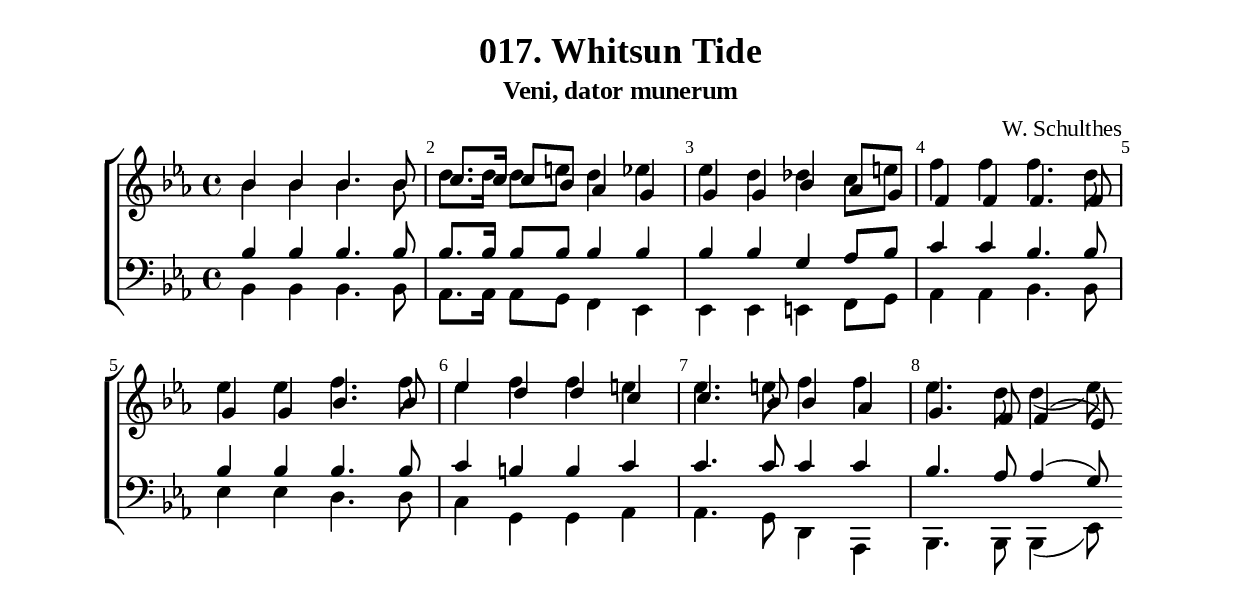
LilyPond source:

%%%%%%%%%%%%%%%%%%%%%%%%%%%%%
% CONTENTS OF THIS DOCUMENT
% 1. Common settings
% 2. Soprano chorus music
% 3. Alto chorus music
% 4. Tenor chorus music
% 5. Basso chorus music
% 6. Soprano verse music
% 7. Alto verse music
% 8. Tenor verse music
% 9. Basso verse music
% 10. Chorus lyrics
% 11. Verse lyrics
% 12. Layout
%%%%%%%%%%%%%%%%%%%%%%%%%%%%%

%%%%%%%%%%%%%%%%%%%%%%%%%%%%%
% 1. Common settings
%%%%%%%%%%%%%%%%%%%%%%%%%%%%%
\version "2.18.2"

\header {
  title = "017. Whitsun Tide"
  subtitle = "Veni, dator munerum"
  arranger = "W. Schulthes"
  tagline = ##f
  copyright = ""
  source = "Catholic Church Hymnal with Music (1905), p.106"
  %site = ""
}

globalSettings= {
  \key ees \major
  \time 4/4
  %\override Score.BarNumber.break-visibility = ##(#t #t #t)
  \override Score.BarNumber.break-visibility = ##(#t #t #t)
}

verseSettings = {
  \phrasingSlurDashed
}

\paper {
  #(set-paper-size "a4")
  top-margin = 15\mm
  bottom-margin = 15\mm
  left-margin = 20\mm
  right-margin = 20\mm
  indent = #0
  #(define fonts
	 (make-pango-font-tree "Liberation Serif"
	 		       "Liberation Serif"
			       "Liberation Serif"
			       (/ 20 20)))
}

printItalic = \with {
  \override LyricText.font-shape = #'italic
}

%%%%%%%%%%%%%%%%%%%%%%%%%%%%%
% 2. Soprano chorus music
%%%%%%%%%%%%%%%%%%%%%%%%%%%%%
musicChorusSoprano = \relative c' {
  %{ 1 %} bes'4 bes bes4. bes8 |
  %{ 2 %} c8. c16 c8 bes aes4 g |
  %{ 3 %} g g bes aes8 g8 |
  %{ 4 %} f4 f f4. f8 |
  %{ 5 %} g4 g bes4. bes8 |
  %{ 6 %} ees4 d d c |
  %{ 7 %} c4. bes8 bes4 aes |
  %{ 8 %} g4. f8 f4 (ees8) 
}

%%%%%%%%%%%%%%%%%%%%%%%%%%%%%
% 3. Alto chorus music
%%%%%%%%%%%%%%%%%%%%%%%%%%%%%
musicChorusAlto = \relative c' {
  %{ 1 %} bes'4 bes bes4. bes8 |
  %{ 2 %} d8. d16 d8 e d4 ees |
  %{ 3 %} ees d des c8 e |
  %{ 4 %} f4 f f4. d8 |
  %{ 5 %} ees4 ees f4. f8 |
  %{ 6 %} ees4 f f e |
  %{ 7 %} ees4. e8 f4 f |
  %{ 8 %} ees4. d8 d4 (ees8)
}

%%%%%%%%%%%%%%%%%%%%%%%%%%%%%
% 4. Tenor chorus music
%%%%%%%%%%%%%%%%%%%%%%%%%%%%%
musicChorusTenor = \relative c' {
  %{ 1 %} bes4 bes bes4. bes8 |
  %{ 2 %} bes8. bes16 bes8 bes bes4 bes |
  %{ 3 %} bes bes g aes8 bes |
  %{ 4 %} c4 c bes4. bes8 |
  %{ 5 %} bes4 bes bes4. bes8 |
  %{ 6 %} c4 b b c |
  %{ 7 %} c4. c8 c4 c |
  %{ 8 %} bes4. aes8 aes4 (g8)
}

%%%%%%%%%%%%%%%%%%%%%%%%%%%%%
% 5. Basso chorus music
%%%%%%%%%%%%%%%%%%%%%%%%%%%%%
musicChorusBasso = \relative c {
  %{ 1 %} bes4 bes bes4. bes8 |
  %{ 2 %} aes8. aes16 aes8 g f4 ees |
  %{ 3 %} ees ees e f8 g |
  %{ 4 %} aes4 aes bes4. bes8 |
  %{ 5 %} ees4 ees d4. d8 |
  %{ 6 %} c4 g g aes |
  %{ 7 %} aes4. g8 d4 aes |
  %{ 8 %} bes4. bes8 bes4 (ees8)
}

%%%%%%%%%%%%%%%%%%%%%%%%%%%%%
% 6. Soprano verse music
%%%%%%%%%%%%%%%%%%%%%%%%%%%%%
musicVerseSoprano = \relative c'' {
  \set Score.currentBarNumber = #9
  %{	8  %} 
  %{	9  %} 
  %{	10 %}
  %{	11 %}
  %{	12 %}
  %{	13 %}
  %{	14 %}
  %{	15 %}
  %{	16 %} 
}

%%%%%%%%%%%%%%%%%%%%%%%%%%%%%
% 7. Alto verse music
%%%%%%%%%%%%%%%%%%%%%%%%%%%%%
musicVerseAlto = \relative c'' {
  \set Score.currentBarNumber = #9
  %{	8	%} 
  %{	9	%} 
  %{	10 %}
  %{	11 %}
  %{	12 %}
  %{	13 %}
  %{	14 %}
  %{	15 %}
  %{	16 %} 
}

%%%%%%%%%%%%%%%%%%%%%%%%%%%%%
% 8. Tenor verse music
%%%%%%%%%%%%%%%%%%%%%%%%%%%%%
musicVerseTenor = \relative c' {
  \set Score.currentBarNumber = #9
  %{	8	%} 
  %{	9	%} 
  %{	10 %}
  %{	11 %}
  %{	12 %}
  %{	13 %}
  %{	14 %}
  %{	15 %}
  %{	16 %}
}

%%%%%%%%%%%%%%%%%%%%%%%%%%%%%
% 9. Basso verse music
%%%%%%%%%%%%%%%%%%%%%%%%%%%%%
musicVerseBasso = \relative c' {
  \set Score.currentBarNumber = #9
  %{	8	%} 
  %{	9	%} 
  %{	10 %}
  %{	11 %}
  %{	12 %}
  %{	13 %}
  %{	14 %}
  %{	15 %}
  %{	16 %}
}

%%%%%%%%%%%%%%%%%%%%%%%%%%%%%
% 10. Chorus lyrics
%%%%%%%%%%%%%%%%%%%%%%%%%%%%%
lyricChorus = \lyricmode {
  \set stanza = #"Refrain:"
  
}

%%%%%%%%%%%%%%%%%%%%%%%%%%%%%
% 11. Verse lyrics
%%%%%%%%%%%%%%%%%%%%%%%%%%%%%
lyricVerseOne = \lyricmode {
  \set stanza = #"1."
  
}

lyricVerseTwo = \lyricmode {
  \set stanza = #"2."
  
}

lyricVerseThree = \lyricmode {
  \set stanza = #"3."
  
}

lyricVerseFour = \lyricmode {
  \set stanza = #"4."
  
}

lyricVerseFive = \lyricmode {
  \set stanza = #"5."
  
}

%%%%%%%%%%%%%%%%%%%%%%%%%%%%%
% 12. Layout
%%%%%%%%%%%%%%%%%%%%%%%%%%%%%
\score {
    \new ChoirStaff <<
      \new Staff <<
        \clef "treble"
        \new Voice = "soprano" {
          \voiceOne \globalSettings \stemUp \slurUp \musicChorusSoprano
        }
        \new Voice = "alto" {
          \voiceTwo \globalSettings \stemDown \slurDown \musicChorusAlto
        }
      >>
      \new Lyrics \lyricsto soprano \lyricChorus
      \new Staff <<
        \clef "bass"
        \new Voice = "tenor" {
          \voiceOne \globalSettings \stemUp \slurUp \musicChorusTenor
        }
        \new Voice = "basso" {
          \voiceTwo \globalSettings \stemDown \slurDown \musicChorusBasso
        }
      >>
    >>
}

\score {
    \new ChoirStaff <<
      \new Staff <<
        \clef "treble"
        \new Voice = "soprano" {
          \voiceOne \globalSettings \verseSettings \stemUp \slurUp \musicVerseSoprano
        }
        \new Voice = "alto" {
          \voiceTwo \globalSettings \verseSettings \stemDown \slurDown \musicVerseAlto
        }
      >>
      \new Lyrics \lyricsto soprano \lyricVerseOne
      \new Lyrics \printItalic \lyricsto soprano \lyricVerseTwo
      \new Lyrics \lyricsto soprano \lyricVerseThree
      \new Lyrics \printItalic \lyricsto soprano \lyricVerseFour
	  \new Lyrics \lyricsto soprano \lyricVerseFive
      \new Staff <<
        \clef "bass"
        \new Voice = "tenor" {
          \voiceOne \globalSettings \verseSettings \stemUp \slurUp \musicVerseTenor
        }
        \new Voice = "basso" {
          \voiceTwo \globalSettings \verseSettings \stemDown \slurDown \musicVerseBasso
        }
      >>
    >>
}
